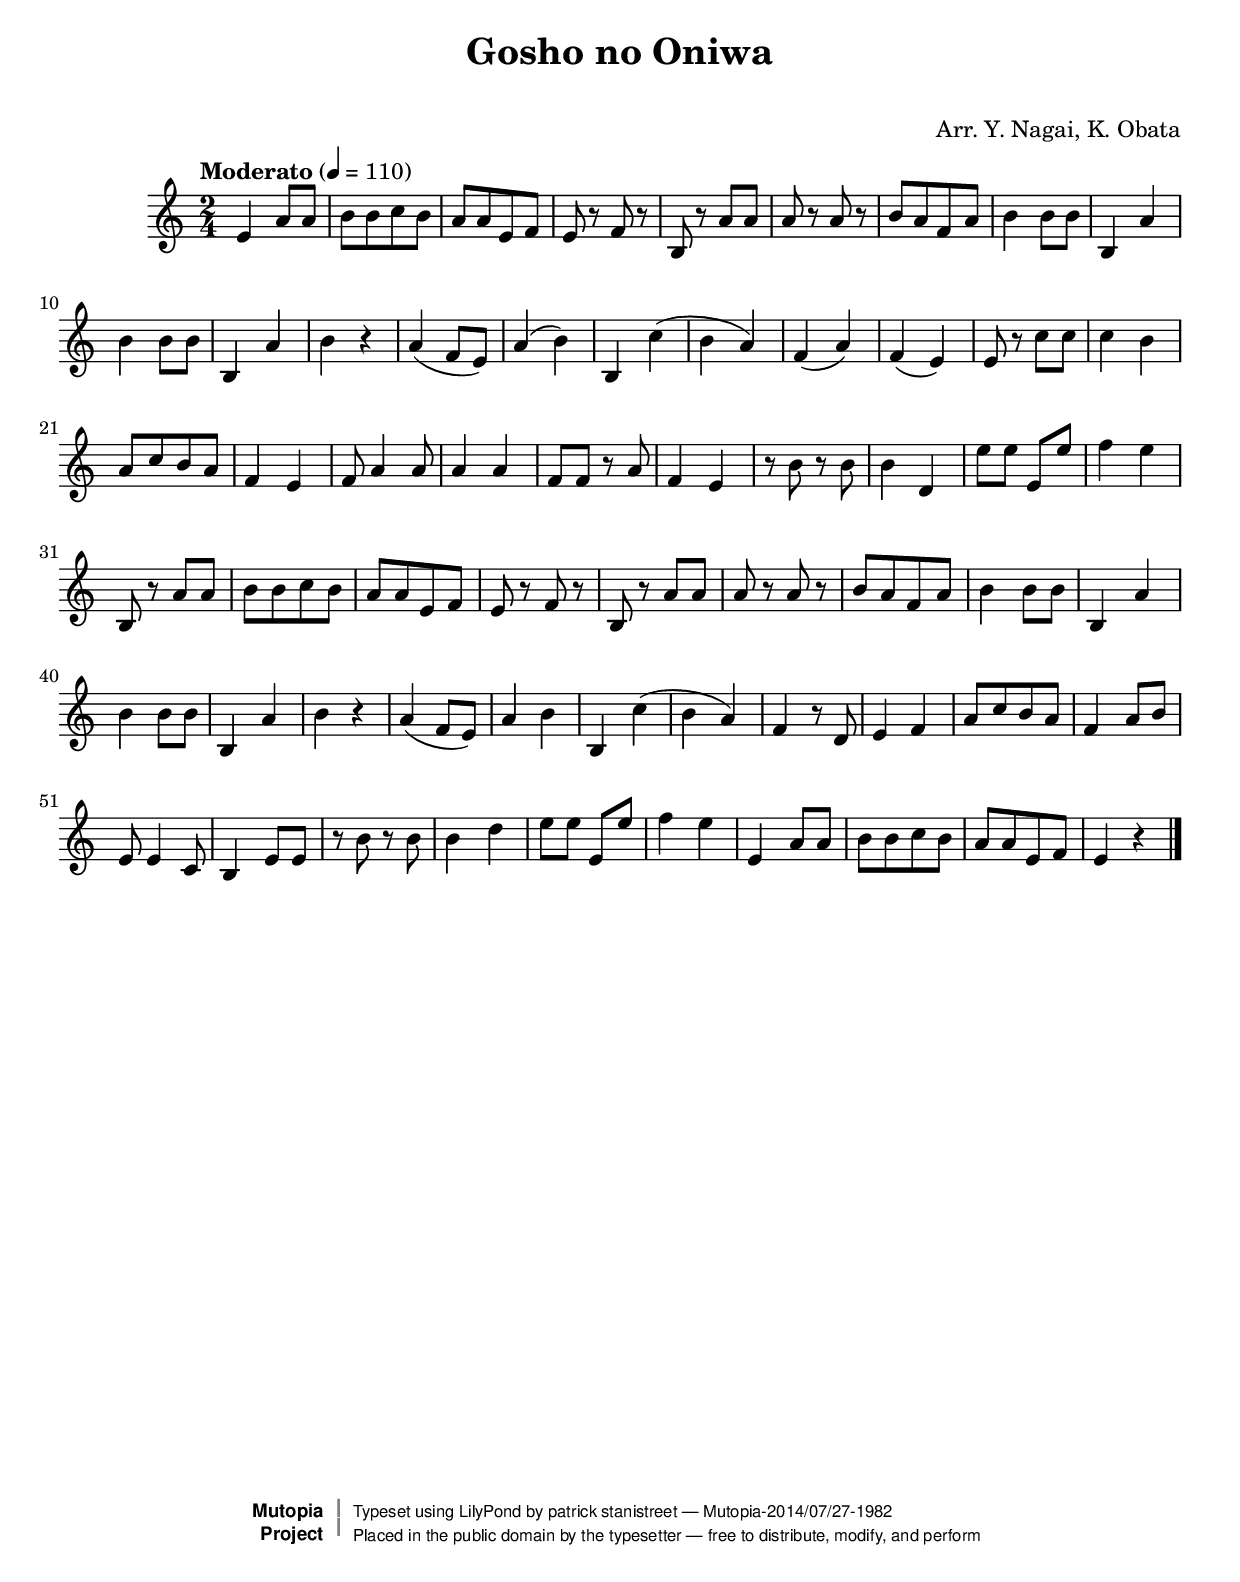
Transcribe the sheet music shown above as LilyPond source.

\version "2.19.7"

tsfooter = \markup {
\column {
  \line {"Arranged by:  Nagai, Iwai and Obata, Kenhachiro"}
  \line {"Source:  Seiyo gakufu Nihon zokkyokushu,  pub. Miki Shoten, Osaka, 1895."}
  \line {"English title:  \"A Collection of Japanese Popular Music.\""}
  \line {"Copyright Public Domain  Typeset by Tom Potter 2007"}
  \line {"http://www.daisyfield.com/music/"}
}
}

\paper {
  top-margin = 2 \cm
  bottom-margin = 2 \cm
%  oddFooterMarkup = \tsfooter
}


\header {
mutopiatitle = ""    %  if not set taken from title field
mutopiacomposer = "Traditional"
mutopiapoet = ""    %  
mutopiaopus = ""    %  
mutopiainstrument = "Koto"
date = ""    %  optional - date piece composed
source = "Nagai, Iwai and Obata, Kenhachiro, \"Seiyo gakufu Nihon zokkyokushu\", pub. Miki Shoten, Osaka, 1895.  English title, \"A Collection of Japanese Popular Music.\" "
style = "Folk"
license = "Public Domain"
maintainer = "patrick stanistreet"
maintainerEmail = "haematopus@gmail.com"
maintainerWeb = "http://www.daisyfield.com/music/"
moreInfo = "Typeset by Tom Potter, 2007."  

title = "Gosho no Oniwa"
subtitle = "  "      %
composer = "Arr. Y. Nagai, K. Obata"

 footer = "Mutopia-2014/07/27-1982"
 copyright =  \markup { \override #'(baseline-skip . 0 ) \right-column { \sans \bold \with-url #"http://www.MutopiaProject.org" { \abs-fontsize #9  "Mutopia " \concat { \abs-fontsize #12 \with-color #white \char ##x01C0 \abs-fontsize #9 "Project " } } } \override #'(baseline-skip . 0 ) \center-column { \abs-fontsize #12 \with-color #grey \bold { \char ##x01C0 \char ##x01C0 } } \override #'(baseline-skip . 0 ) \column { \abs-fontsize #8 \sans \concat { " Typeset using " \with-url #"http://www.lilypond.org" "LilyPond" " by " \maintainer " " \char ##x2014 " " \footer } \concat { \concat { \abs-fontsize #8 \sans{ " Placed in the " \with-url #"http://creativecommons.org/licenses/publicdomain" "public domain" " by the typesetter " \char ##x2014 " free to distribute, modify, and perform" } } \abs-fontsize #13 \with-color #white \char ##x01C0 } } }
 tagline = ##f
}

kotoOne =  {
%    \clef "treble" \key c \major \time 2/4 | 
% 1
    e'4  a'8 [ a'8 ] | 
%    e'4 -\markup{ \bold {Moderato} } \f a'8 [ a'8 ] | 
% 2
    b'8 [ b'8 c''8 b'8 ] | 
% 3
    a'8 [ a'8 e'8 f'8 ] | 
% 4
    e'8 r8 f'8 r8 | 
% 5
    b8  r8 a'8 [ a'8 ] | 
% 6
    a'8 r8 a'8 r8 | 
% 7
    b'8 [ a'8 f'8 a'8 ] | 
% 8
    b'4 b'8 [ b'8 ] | 
% 9
    b4 a'4 | 
\barNumberCheck #10
    b'4 b'8 [ b'8 ] | 
% 11
    b4 a'4  | 
% 12
    b'4 r4 | 
% 13
    a'4 ( f'8 [ e'8 ) ] | 
% 14
    a'4 ( b'4 ) | 
% 15
    b4 c''4 ( | 
% 16
    b'4 a'4 ) | 
% 17
    f'4 ( a'4 ) | 
% 18
    f'4 ( e'4 ) | 
% 19
    e'8 r8 c''8 [ c''8 ] | 
\barNumberCheck #20
    c''4 b'4 | 
% 21
    a'8 [ c''8 b'8 a'8 ] | 
% 22
    f'4 e'4 | 
% 23
    f'8 a'4 a'8 | 
% 24
    a'4 a'4 | 
% 25
    f'8 [ f'8 ] r8 a'8 | 
% 26
    f'4 e'4 | 
% 27
    r8 b'8 r8 b'8 | 
% 28
    b'4 d'4 | 
% 29
    e''8 [ e''8 ] e'8 [ e''8 ] | 
\barNumberCheck #30
    f''4 e''4 | 
% 31
    b8 r8 a'8  [ a'8 ] | 
% 32
    b'8 [ b'8 c''8 b'8 ] | 
% 33
    a'8 [ a'8 e'8 f'8 ] | 
% 34
    e'8 r8 f'8 r8 | 
% 35
    b8 r8 a'8 [ a'8 ] | 
% 36
    a'8 r8 a'8 r8 | 
% 37
    b'8 [ a'8 f'8 a'8 ] | 
% 38
    b'4 b'8 [ b'8 ] | 
% 39
    b4 a'4 | 
\barNumberCheck #40
    b'4 b'8 [ b'8 ] | 
% 41
    b4 a'4 | 
% 42
    b'4 r4 | 
% 43
    a'4 ( f'8 [ e'8 ) ] | 
% 44
    a'4 b'4 | 
% 45
    b4 c''4 ( | 
% 46
    b'4 a'4 ) | 
% 47
    f'4 r8 d'8 | 
% 48
    e'4 f'4 | 
% 49
    a'8 [ c''8 b'8 a'8 ] | 
\barNumberCheck #50
    f'4 a'8 [ b'8 ] | 
% 51
    e'8 e'4 c'8 | 
% 52
    b4 e'8 [ e'8 ] | 
% 53
    r8 b'8 r8 b'8 | 
% 54
    b'4 d''4 | 
% 55
    e''8 [ e''8 ] e'8 [ e''8 ] | 
% 56
    f''4 e''4 | 
% 57
    e'4  a'8 [ a'8 ] | 
% 58
    b'8 [ b'8 c''8 b'8 ] | 
% 59
    a'8 [ a'8 e'8 f'8 ] | 
\barNumberCheck #60
    e'4 r4 
\bar "|."
}


% The score definition
\score  {
\new Staff <<
    \time 2/4 
    \clef "treble"
    \key c \major
    \tempo "Moderato" 4 = 110
    \set Staff.midiInstrument = "koto"
    \kotoOne
>>

\layout  { }
\midi  { }
}
